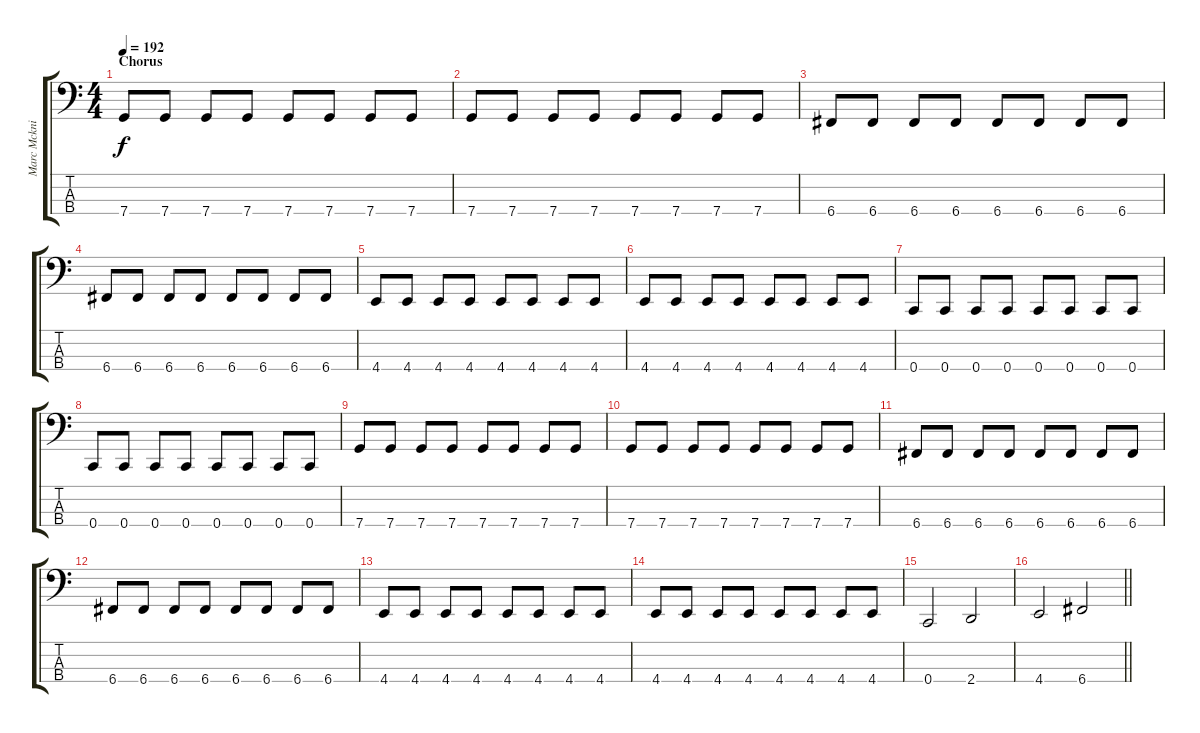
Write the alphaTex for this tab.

\track ("Marc Mcknight" "Marc Mckni") {instrument electricbasspick}
\staff {score tabs}
\tuning (F2 C2 G1 C1) {hide}
\ts (4 4)
\section ("" "Chorus")
\tempo 192
\clef f4
\ks aminor
7.4.8{dy f} 7.4.8 7.4.8 7.4.8 7.4.8 7.4.8 7.4.8 7.4.8 |
7.4.8 7.4.8 7.4.8 7.4.8 7.4.8 7.4.8 7.4.8 7.4.8 |
6.4.8 6.4.8 6.4.8 6.4.8 6.4.8 6.4.8 6.4.8 6.4.8 |
6.4.8 6.4.8 6.4.8 6.4.8 6.4.8 6.4.8 6.4.8 6.4.8 |
4.4.8 4.4.8 4.4.8 4.4.8 4.4.8 4.4.8 4.4.8 4.4.8 |
4.4.8 4.4.8 4.4.8 4.4.8 4.4.8 4.4.8 4.4.8 4.4.8 |
0.4.8 0.4.8 0.4.8 0.4.8 0.4.8 0.4.8 0.4.8 0.4.8 |
0.4.8 0.4.8 0.4.8 0.4.8 0.4.8 0.4.8 0.4.8 0.4.8 |
7.4.8 7.4.8 7.4.8 7.4.8 7.4.8 7.4.8 7.4.8 7.4.8 |
7.4.8 7.4.8 7.4.8 7.4.8 7.4.8 7.4.8 7.4.8 7.4.8 |
6.4.8 6.4.8 6.4.8 6.4.8 6.4.8 6.4.8 6.4.8 6.4.8 |
6.4.8 6.4.8 6.4.8 6.4.8 6.4.8 6.4.8 6.4.8 6.4.8 |
4.4.8 4.4.8 4.4.8 4.4.8 4.4.8 4.4.8 4.4.8 4.4.8 |
4.4.8 4.4.8 4.4.8 4.4.8 4.4.8 4.4.8 4.4.8 4.4.8 |
0.4.2 2.4.2 |
\barLineRight lightlight
4.4.2 6.4.2
